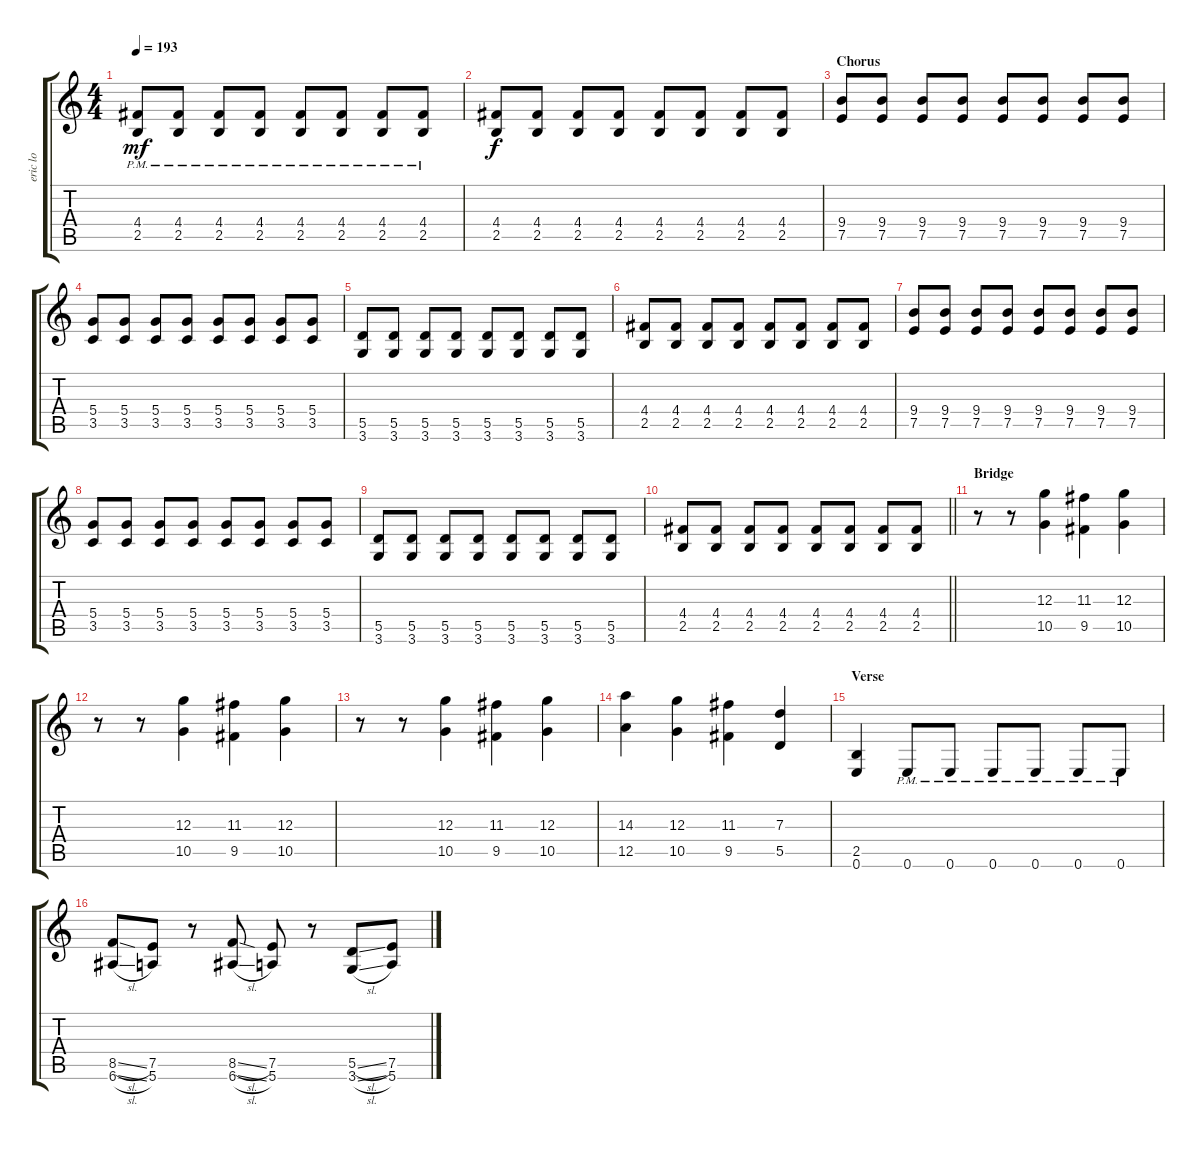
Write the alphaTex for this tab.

\track ("eric lo" "eric lo") {instrument overdrivenguitar}
\staff {score tabs}
\tuning (E4 B3 G3 D3 A2 E2) {hide}
\ts (4 4)
\tempo 193
\clef g2
\ks c
(4.4{pm} 2.5{pm}).8{dy mf} (4.4{pm} 2.5{pm}).8 (4.4{pm} 2.5{pm}).8 (4.4{pm} 2.5{pm}).8 (4.4{pm} 2.5{pm}).8 (4.4{pm} 2.5{pm}).8 (4.4{pm} 2.5{pm}).8 (4.4{pm} 2.5{pm}).8 |
(4.4 2.5).8{dy f} (4.4 2.5).8 (4.4 2.5).8 (4.4 2.5).8 (4.4 2.5).8 (4.4 2.5).8 (4.4 2.5).8 (4.4 2.5).8 |
\section ("" "Chorus")
(9.4 7.5).8 (9.4 7.5).8 (9.4 7.5).8 (9.4 7.5).8 (9.4 7.5).8 (9.4 7.5).8 (9.4 7.5).8 (9.4 7.5).8 |
(5.4 3.5).8 (5.4 3.5).8 (5.4 3.5).8 (5.4 3.5).8 (5.4 3.5).8 (5.4 3.5).8 (5.4 3.5).8 (5.4 3.5).8 |
(5.5 3.6).8 (5.5 3.6).8 (5.5 3.6).8 (5.5 3.6).8 (5.5 3.6).8 (5.5 3.6).8 (5.5 3.6).8 (5.5 3.6).8 |
(4.4 2.5).8 (4.4 2.5).8 (4.4 2.5).8 (4.4 2.5).8 (4.4 2.5).8 (4.4 2.5).8 (4.4 2.5).8 (4.4 2.5).8 |
(9.4 7.5).8 (9.4 7.5).8 (9.4 7.5).8 (9.4 7.5).8 (9.4 7.5).8 (9.4 7.5).8 (9.4 7.5).8 (9.4 7.5).8 |
(5.4 3.5).8 (5.4 3.5).8 (5.4 3.5).8 (5.4 3.5).8 (5.4 3.5).8 (5.4 3.5).8 (5.4 3.5).8 (5.4 3.5).8 |
(5.5 3.6).8 (5.5 3.6).8 (5.5 3.6).8 (5.5 3.6).8 (5.5 3.6).8 (5.5 3.6).8 (5.5 3.6).8 (5.5 3.6).8 |
\barLineRight lightlight
(4.4 2.5).8 (4.4 2.5).8 (4.4 2.5).8 (4.4 2.5).8 (4.4 2.5).8 (4.4 2.5).8 (4.4 2.5).8 (4.4 2.5).8 |
\section ("" "Bridge")
r.8 r.8 (12.3 10.5).4 (11.3 9.5).4 (12.3 10.5).4 |
r.8 r.8 (12.3 10.5).4 (11.3 9.5).4 (12.3 10.5).4 |
r.8 r.8 (12.3 10.5).4 (11.3 9.5).4 (12.3 10.5).4 |
(14.3 12.5).4 (12.3 10.5).4 (11.3 9.5).4 (7.3 5.5).4 |
\section ("" "Verse")
(2.5 0.6).4 0.6{pm}.8 0.6{pm}.8 0.6{pm}.8 0.6{pm}.8 0.6{pm}.8 0.6{pm}.8 |
(8.5{sl} 6.6{sl}).8 (7.5 5.6).8 r.8 (8.5{sl} 6.6{sl}).8 (7.5 5.6).8 r.8 (5.5{sl} 3.6{sl}).8 (7.5 5.6).8
